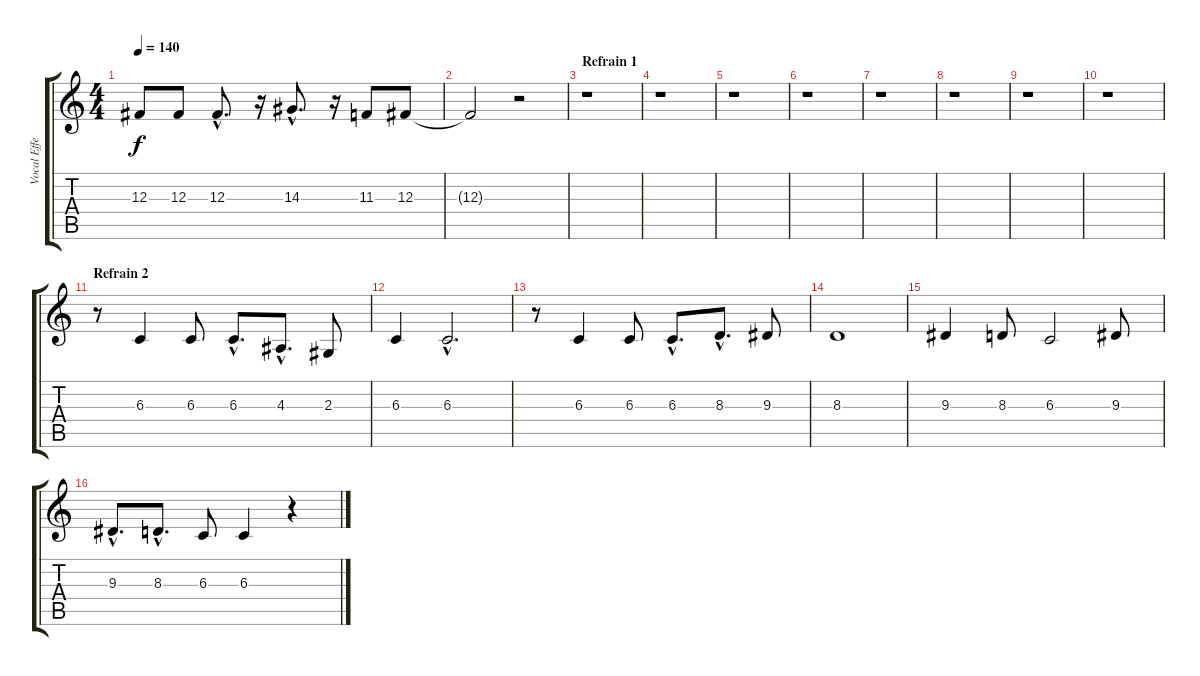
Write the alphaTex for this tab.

\track ("Vocal Effect" "Vocal Effe") {instrument choiraahs}
\staff {score tabs}
\tuning (Eb4 Bb3 Gb3 Db3 Ab2 Eb2) {hide}
\ts (4 4)
\tempo 140
\clef g2
\ks c
12.3.8{dy f} 12.3.8 12.3{hac}.8{d} r.16 14.3{hac}.8{d} r.16 11.3.8 12.3.8 |
12.3{t}.2 r.2 |
\section ("" "Refrain 1")
r.1 |
r.1 |
r.1 |
r.1 |
r.1 |
r.1 |
r.1 |
r.1 |
\section ("" "Refrain 2")
r.8 6.3.4 6.3.8 6.3{hac}.8{d} 4.3{hac}.8{d} 2.3.8 |
6.3.4 6.3{hac}.2{d} |
r.8 6.3.4 6.3.8 6.3{hac}.8{d} 8.3{hac}.8{d} 9.3.8 |
8.3.1 |
9.3.4 8.3.8 6.3.2 9.3.8 |
9.3{hac}.8{d} 8.3{hac}.8{d} 6.3.8 6.3.4 r.4
